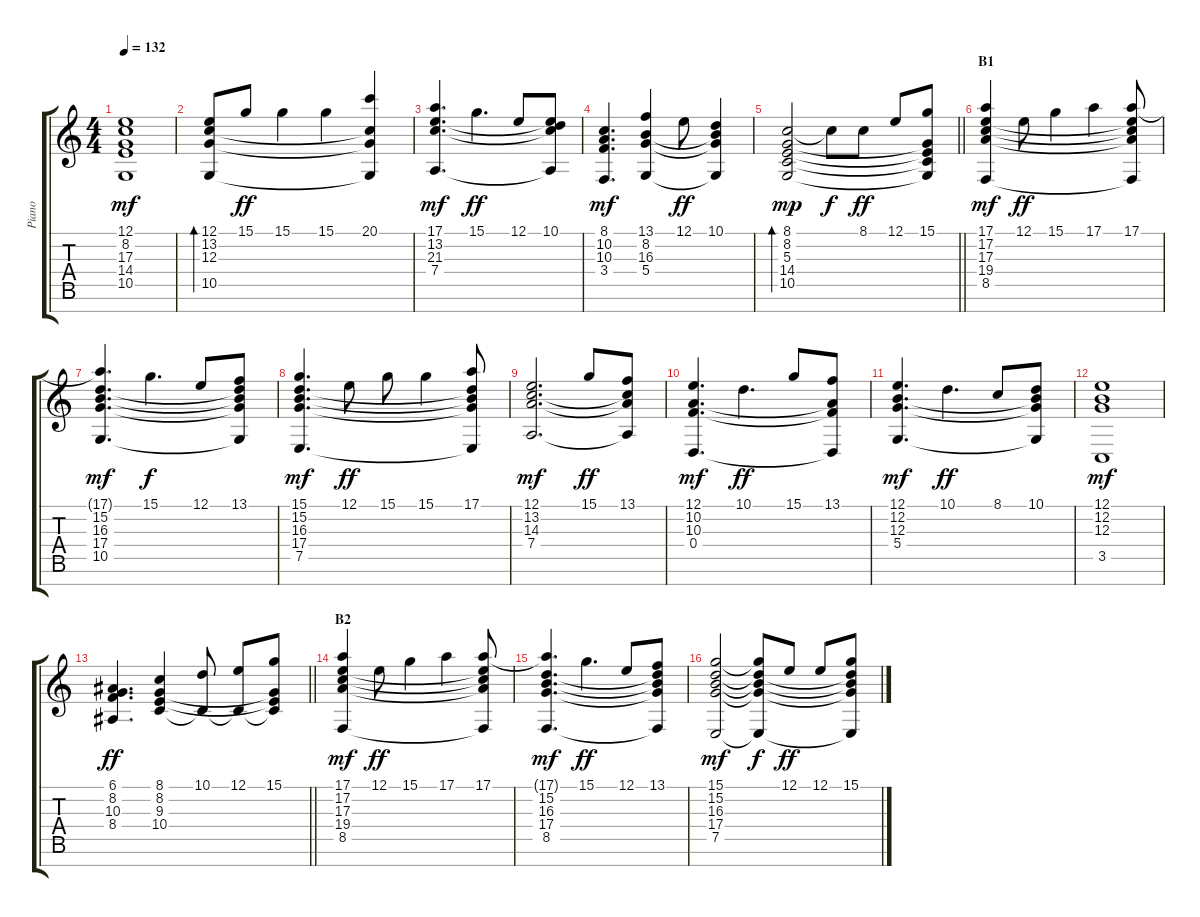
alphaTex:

\track ("Piano" "Piano") {instrument acousticgrandpiano}
\staff {score tabs}
\tuning (E4 B3 G3 D3 A2 E2 B1) {hide}
\ts (4 4)
\tempo 132
\clef g2
\ks c
(12.1 8.2 17.3 14.4 10.5).1{dy mf} |
(12.1 13.2 12.3 10.5).8{bd 120} 15.1.8{dy ff} 15.1.4 15.1.4 (20.1 13.2{t} 12.3{t} 10.5{t}).4 |
(17.1 13.2 21.3 7.4).4{d dy mf} 15.1.4{d dy ff} 12.1.8 (10.1 13.2{t} 21.3{t} 7.4{t}).8 |
(8.1 10.2 10.3 3.4).4{d dy mf} (13.1 8.2 16.3 5.4).4 12.1.8{dy ff} (10.1 8.2{t} 16.3{t} 5.4{t}).4 |
\barLineRight lightlight
(8.1 8.2 5.3 14.4 10.5).2{bd 60 dy mp} 8.1{t}.8{dy f} 8.1.8{dy ff} 12.1.8 (15.1 8.2{t} 5.3{t} 14.4{t} 10.5{t}).8 |
\section ("" "B1")
(17.1 17.2 17.3 19.4 8.5).4{dy mf} 12.1.8{dy ff} 15.1.4 17.1.4 (17.1 17.2{t} 17.3{t} 19.4{t} 8.5{t}).8 |
(17.1{t} 15.2 16.3 17.4 10.5).4{d dy mf} 15.1.4{d dy f} 12.1.8 (13.1 15.2{t} 16.3{t} 17.4{t} 10.5{t}).8 |
(15.1 15.2 16.3 17.4 7.5).4{d dy mf} 12.1.8{dy ff} 15.1.8 15.1.4 (17.1 15.2{t} 16.3{t} 17.4{t} 7.5{t}).8 |
(12.1 13.2 14.3 7.4).2{d dy mf} 15.1.8{dy ff} (13.1 13.2{t} 14.3{t} 7.4{t}).8 |
(12.1 10.2 10.3 0.4).4{d dy mf} 10.1.4{d dy ff} 15.1.8 (13.1 10.2{t} 10.3{t} 0.4{t}).8 |
(12.1 12.2 12.3 5.4).4{d dy mf} 10.1.4{d dy ff} 8.1.8 (10.1 12.2{t} 12.3{t} 5.4{t}).8 |
(12.1 12.2 12.3 3.5).1{dy mf} |
\barLineRight lightlight
(6.1 8.2 10.3 8.4).4{d dy ff} (8.1 8.2 9.3 10.4).4 (10.1 10.4{t}).8 (12.1 10.4{t}).8 (15.1 8.2{t} 9.3{t} 10.4{t}).8 |
\section ("" "B2")
(17.1 17.2 17.3 19.4 8.5).4{dy mf} 12.1.8{dy ff} 15.1.4 17.1.4 (17.1 17.2{t} 17.3{t} 19.4{t} 8.5{t}).8 |
(17.1{t} 15.2 16.3 17.4 8.5).4{d dy mf} 15.1.4{d dy ff} 12.1.8 (13.1 15.2{t} 16.3{t} 17.4{t} 8.5{t}).8 |
(15.1 15.2 16.3 17.4 7.5).2{dy mf} (15.1{t} 15.2{t} 16.3{t} 17.4{t} 7.5{t}).8{dy f} 12.1.8{dy ff} 12.1.8 (15.1 15.2{t} 16.3{t} 17.4{t} 7.5{t}).8
